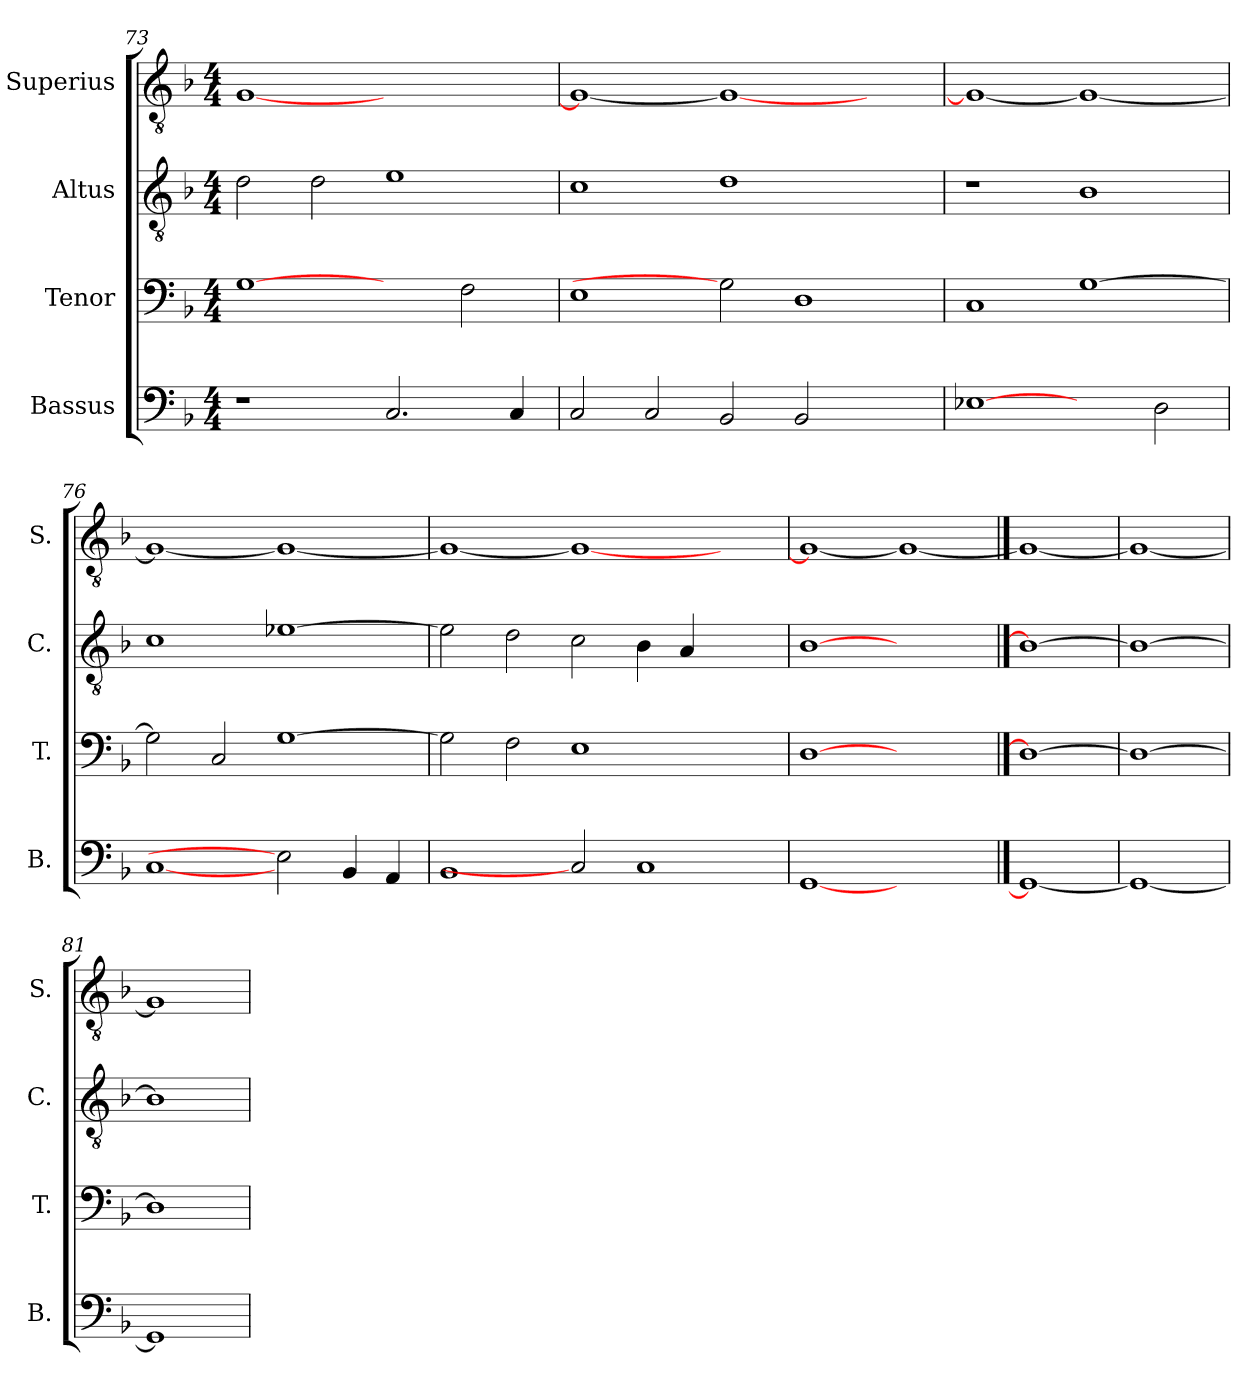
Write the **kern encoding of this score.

**kern	**kern	**kern	**kern
*part4	*part3	*part2	*part1
*staff4	*staff3	*staff2	*staff1
*I"Bassus	*I"Tenor	*I"Altus	*I"Superius
*I'B.	*I'T.	*I'C.	*I'S.
*clefF4	*clefF4	*clefGv2	*clefGv2
*	*	*ITrd7c12	*ITrd7c12
*k[b-]	*k[b-]	*k[b-]	*k[b-]
*F:	*F:	*F:	*F:
*M4/4	*M4/4	*M4/4	*M4/4
=73	=73	=73	=73
1r	[1Gi	2Di\	[<1GGi
.	.	2Di\	.
2.Ci/	2ryy	1Ei	1ryy
.	2Fi\	.	.
4Ci/	.	.	.
!!LO:PB:g=z
=74	=74	=74	=74
2Ci/	1Ei	1Ci	1GGi_<
2Ci/	.	.	.
2BB-i/	2Gi]	1Di	1GGi_
2BB-i/	1Di	.	.
2ryy	.	2ryy	2ryy
=75	=75	=75	=75
[1E-Xi	1Ci	1r	1GGi_<
2ryy	[>1Gi	1BB-i	1GGi_
2Di\	.	.	.
=76	=76	=76	=76
[1Ci	2Gi\]	1Ci	1GGi_<
.	2Ci/	.	.
2E-i]	[>1Gi	[>1E-Xi	1GGi_
4BB-i/	.	.	.
4AAi/	.	.	.
=77	=77	=77	=77
1BB-i	2Gi\]	2E-i\]	1GGi_<
.	2Fi\	2Di\	.
2Ci]	1Ei	2Ci\	1GGi_
1Ci	.	4BB-i\	.
.	.	4AAi/	.
.	2ryy	2ryy	2ryy
=78	=78	=78	=78
[1GGi	[1Di	[1BB-i	1GGi_<
1ryy	1ryy	1ryy	1GGi_
==79	==79	==79	==79
1GGi_	1Di_	1BB-i_	1GGi_
=80	=80	=80	=80
1GGi_	1Di_	1BB-i_	1GGi_
=81	=81	=81	=81
1GGi]	1Di]	1BB-i]	1GGi]
=	=	=	=
*-	*-	*-	*-
